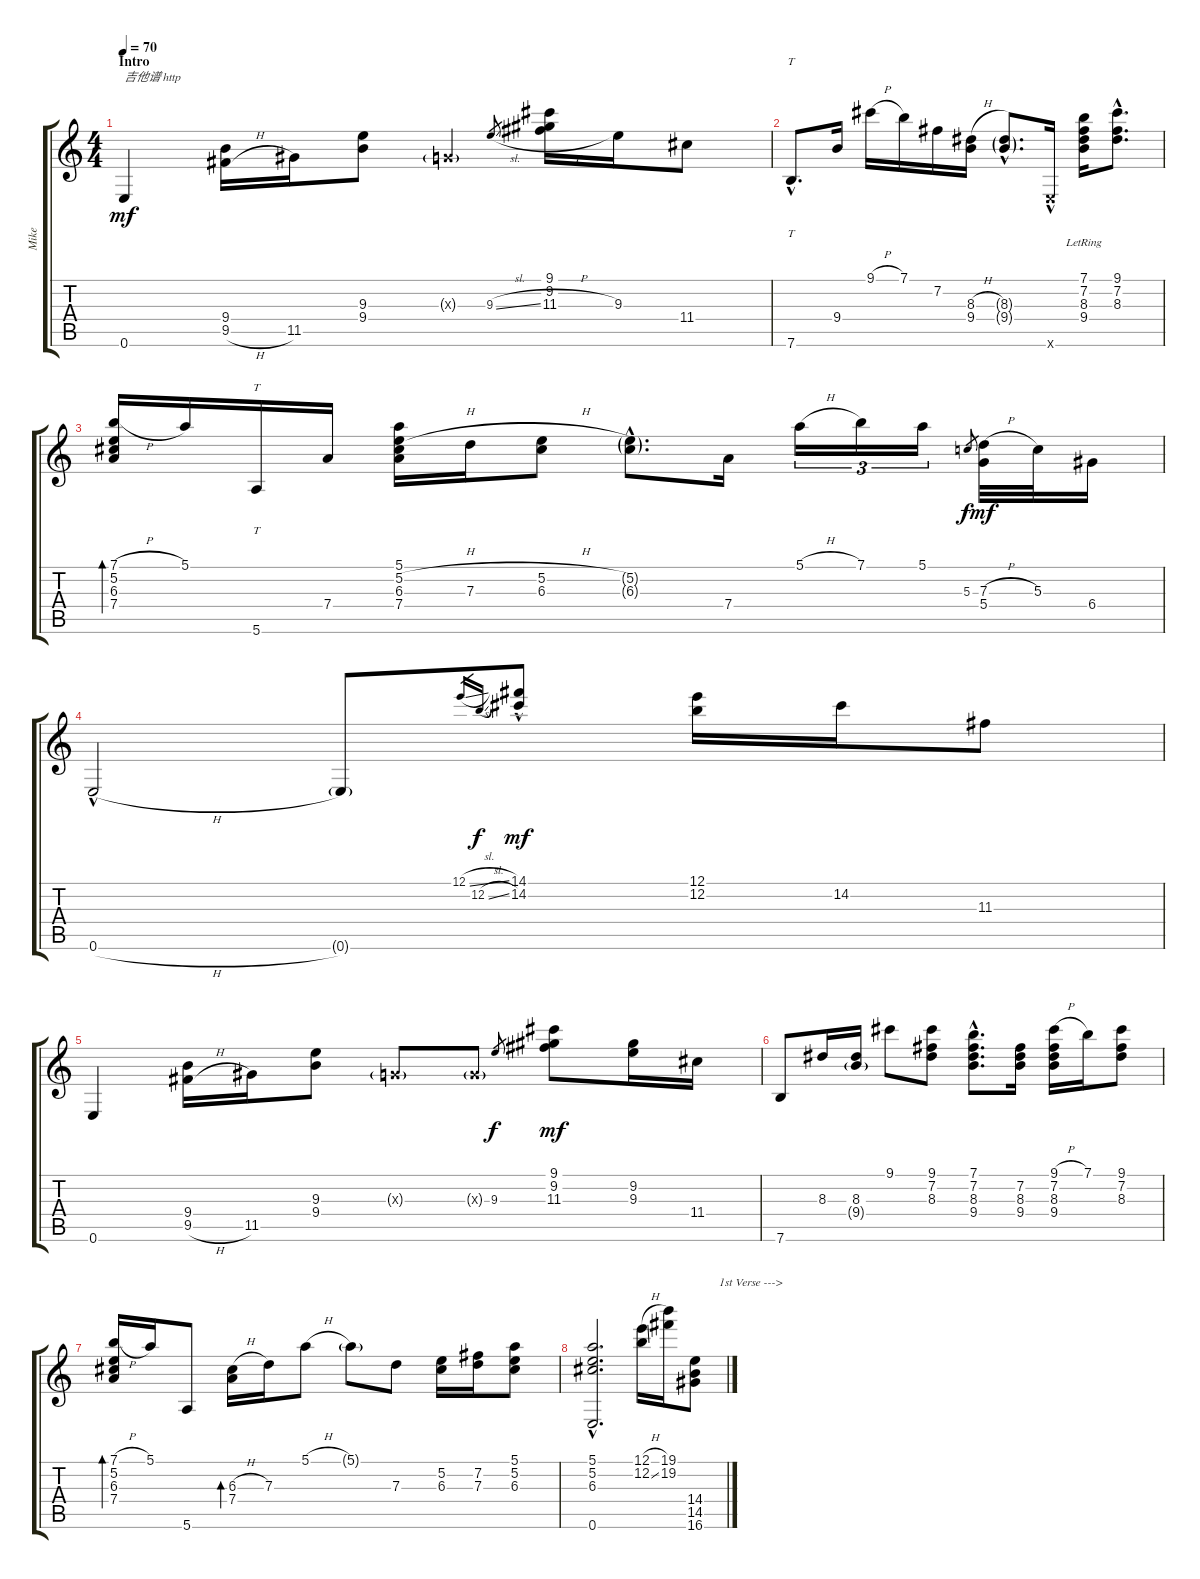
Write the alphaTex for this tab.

\track ("Mike" "Mike") {instrument electricguitarjazz}
\staff {score tabs}
\tuning (E4 B3 G3 D3 A2 E2) {hide}
\ts (4 4)
\section ("" "Intro")
\tempo 70
\clef g2
\ks c
0.6.4{txt "吉他谱 http" dy mf instrument electricguitarjazz} (9.4 9.5{h}).16 11.5.16 (9.3 9.4).8 0.3{g x}.4 9.3{sl}.8{gr} (9.1 9.2 11.3{h}).16 9.3.16 11.4.8 |
7.6{hac}.8{tt d} 9.4.16 9.1{h}.16 7.1.16 7.2.16 (8.3{h} 9.4).16 (8.3{g hac} 9.4{g hac}).8{d} 0.6{hac x}.16 (7.1 7.2 8.3 9.4{lr}).16 (9.1{hac} 7.2{hac} 8.3{hac}).8{d} |
(7.1{h} 5.2 6.3 7.4).16{bd 60} 5.1.16 5.6.16{tt} 7.4.16 (5.1 5.2{h} 6.3 7.4).16 7.3.16 (5.2{h} 6.3).8 (5.2{g hac} 6.3{g hac}).8{d} 7.4.16 5.1{h}.16{tu (3 2)} 7.1.16{tu (3 2)} 5.1.16{tu (3 2)} 5.3.8{gr dy f} (7.3{h} 5.4).32{dy mf} 5.3.32 6.4.16 |
0.6{h hac}.2 0.6{g}.8 12.1{sl}.16{gr} 12.2{sl}.16{gr dy f} (14.1{hac} 14.2).8{dy mf} (12.1 12.2).16 14.2.16 11.3.8 |
0.6.4 (9.4 9.5{h}).16 11.5.16 (9.3 9.4).8 0.3{g x}.8 0.3{g x}.8 9.3.8{gr dy f} (9.1 9.2 11.3).8{dy mf} (9.2 9.3).16 11.4.16 |
7.6.8 8.3.16 (8.3 9.4{g}).16 9.1.8 (9.1 7.2 8.3).8 (7.1{hac} 7.2{hac} 8.3{hac} 9.4{hac}).8{d} (7.2 8.3 9.4).16 (9.1{h} 7.2 8.3 9.4).16 7.1.16 (9.1 7.2 8.3).8 |
(7.1{h} 5.2 6.3 7.4).16{bd 120} 5.1.16 5.6.8 (6.3{h} 7.4).16{bd 120} 7.3.16 5.1{h}.8 5.1{g}.8 7.3.8 (5.2 6.3).16 (7.2 7.3).16 (5.1 5.2 6.3).8 |
(5.1{hac} 5.2{hac} 6.3{hac} 0.6{hac}).2{d} (12.1{h} 12.2{ss}).16 (19.1 19.2).16 (14.4 14.5 16.6).8{txt "        1st Verse --->"}
